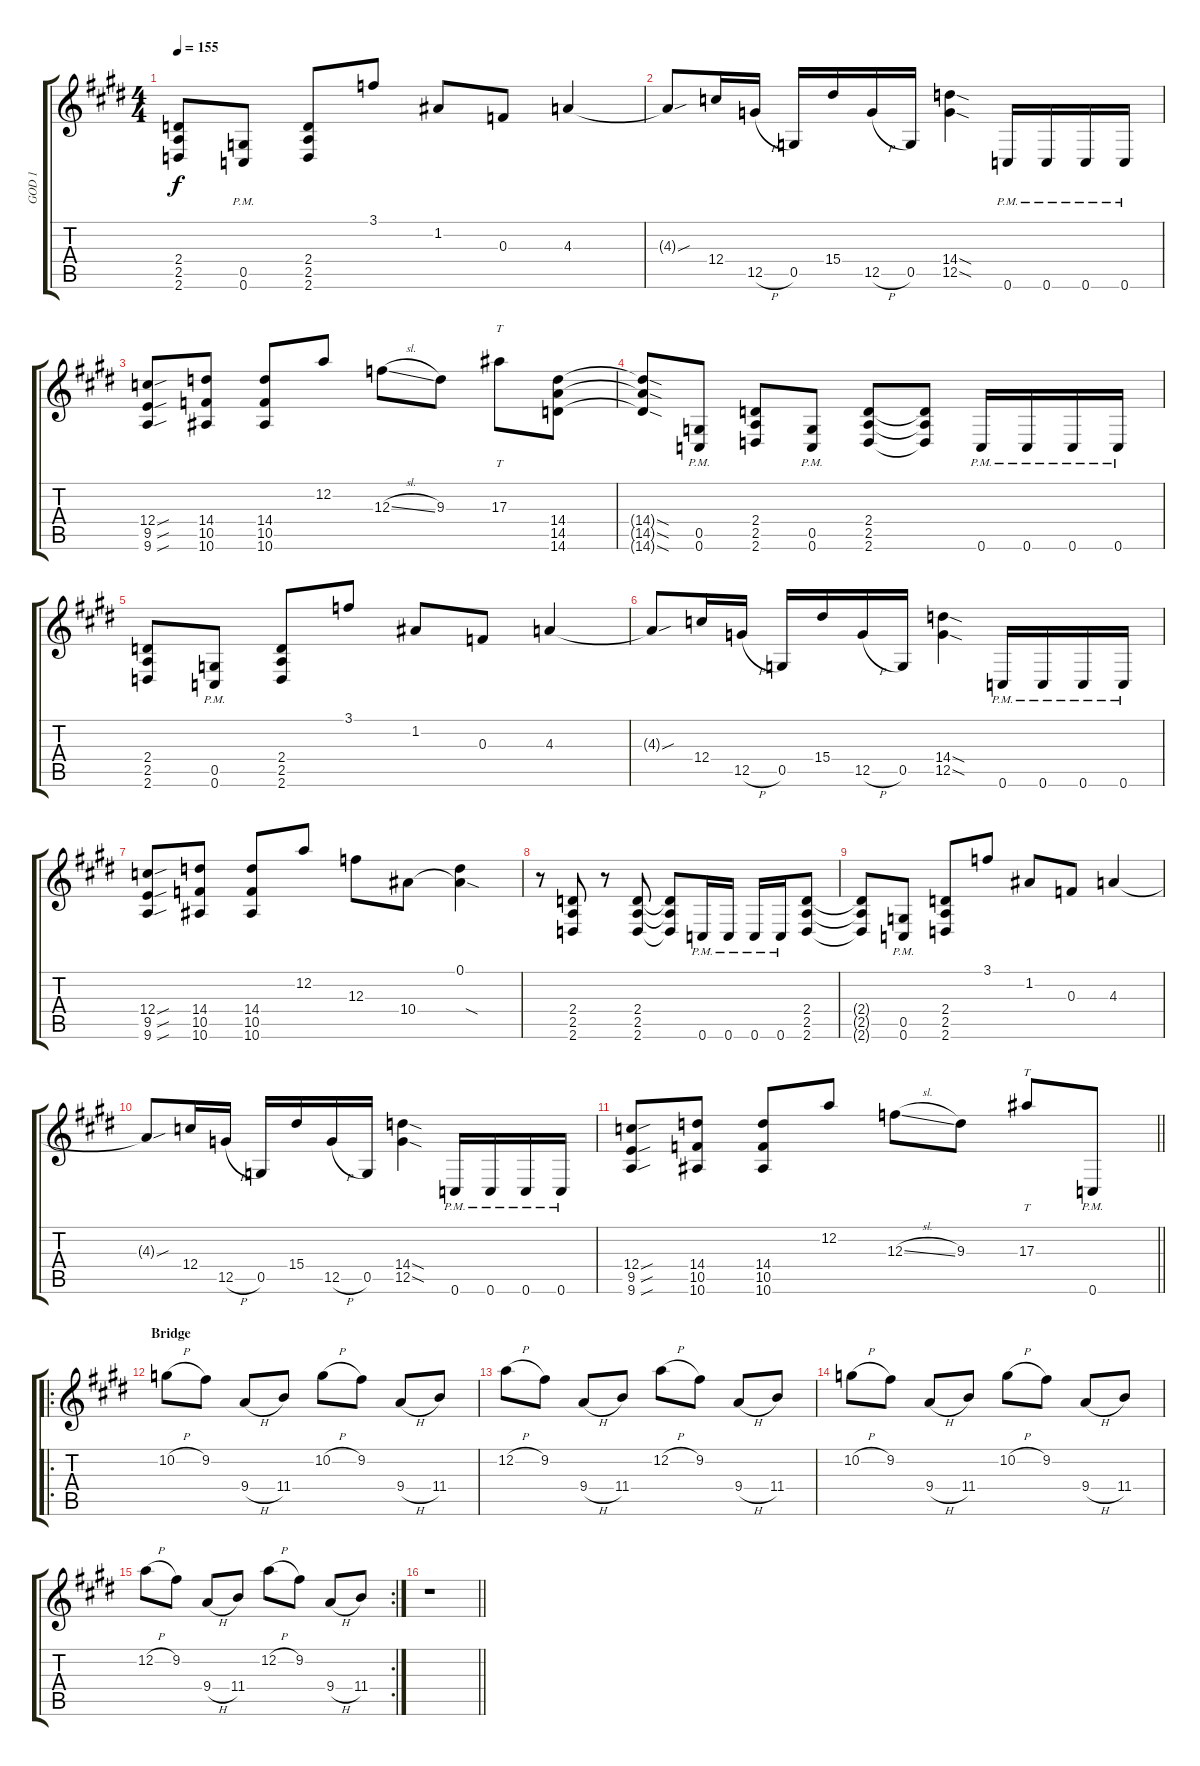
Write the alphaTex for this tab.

\track ("GOD 1" "GOD 1") {instrument distortionguitar}
\staff {score tabs}
\tuning (D4 A3 F3 C3 G2 C2) {hide}
\ts (4 4)
\tempo 155
\clef g2
\ks e
(2.4{t} 2.5{t} 2.6{t}).8{dy f} (0.5{pm} 0.6{pm}).8 (2.4 2.5 2.6).8 3.1.8 1.2.8 0.3.8 4.3.4 |
4.3{sou t}.8 12.4.16 12.5{h}.16 0.5.16 15.4.16 12.5{h}.16 0.5.16 (14.4{sod} 12.5{sod}).4 0.6{pm}.16 0.6{pm}.16 0.6{pm}.16 0.6{pm}.16 |
(12.4{sou} 9.5{sou} 9.6{sou}).8 (14.4 10.5 10.6).8 (14.4 10.5 10.6).8 12.2.8 12.3{sl}.8 9.3.8 17.3.8{tt} (14.4 14.5 14.6).8 |
(14.4{sod t} 14.5{sod t} 14.6{sod t}).8 (0.5{pm} 0.6{pm}).8 (2.4 2.5 2.6).8 (0.5{pm} 0.6{pm}).8 (2.4 2.5 2.6).8 (2.4{t} 2.5{t} 2.6{t}).8 0.6{pm}.16 0.6{pm}.16 0.6{pm}.16 0.6{pm}.16 |
(2.4 2.5 2.6).8 (0.5{pm} 0.6{pm}).8 (2.4 2.5 2.6).8 3.1.8 1.2.8 0.3.8 4.3.4 |
4.3{sou t}.8 12.4.16 12.5{h}.16 0.5.16 15.4.16 12.5{h}.16 0.5.16 (14.4{sod} 12.5{sod}).4 0.6{pm}.16 0.6{pm}.16 0.6{pm}.16 0.6{pm}.16 |
(12.4{sou} 9.5{sou} 9.6{sou}).8 (14.4 10.5 10.6).8 (14.4 10.5 10.6).8 12.2.8 12.3.8 10.4.8 (0.1 10.4{sod t}).4 |
r.8 (2.4 2.5 2.6).8 r.8 (2.4 2.5 2.6).8 (2.4{t} 2.5{t} 2.6{t}).8 0.6{pm}.16 0.6{pm}.16 0.6{pm}.16 0.6{pm}.16 (2.4 2.5 2.6).8 |
(2.4{t} 2.5{t} 2.6{t}).8 (0.5{pm} 0.6{pm}).8 (2.4 2.5 2.6).8 3.1.8 1.2.8 0.3.8 4.3.4 |
4.3{sou t}.8 12.4.16 12.5{h}.16 0.5.16 15.4.16 12.5{h}.16 0.5.16 (14.4{sod} 12.5{sod}).4 0.6{pm}.16 0.6{pm}.16 0.6{pm}.16 0.6{pm}.16 |
\barLineRight lightlight
(12.4{sou} 9.5{sou} 9.6{sou}).8 (14.4 10.5 10.6).8 (14.4 10.5 10.6).8 12.2.8 12.3{sl}.8 9.3.8 17.3.8{tt} 0.6{pm}.8 |
\ro
\section ("" "Bridge")
10.2{h}.8 9.2.8 9.4{h}.8 11.4.8 10.2{h}.8 9.2.8 9.4{h}.8 11.4.8 |
12.2{h}.8 9.2.8 9.4{h}.8 11.4.8 12.2{h}.8 9.2.8 9.4{h}.8 11.4.8 |
10.2{h}.8 9.2.8 9.4{h}.8 11.4.8 10.2{h}.8 9.2.8 9.4{h}.8 11.4.8 |
\rc 2
12.2{h}.8 9.2.8 9.4{h}.8 11.4.8 12.2{h}.8 9.2.8 9.4{h}.8 11.4.8 |
\barLineRight lightlight
r.1
